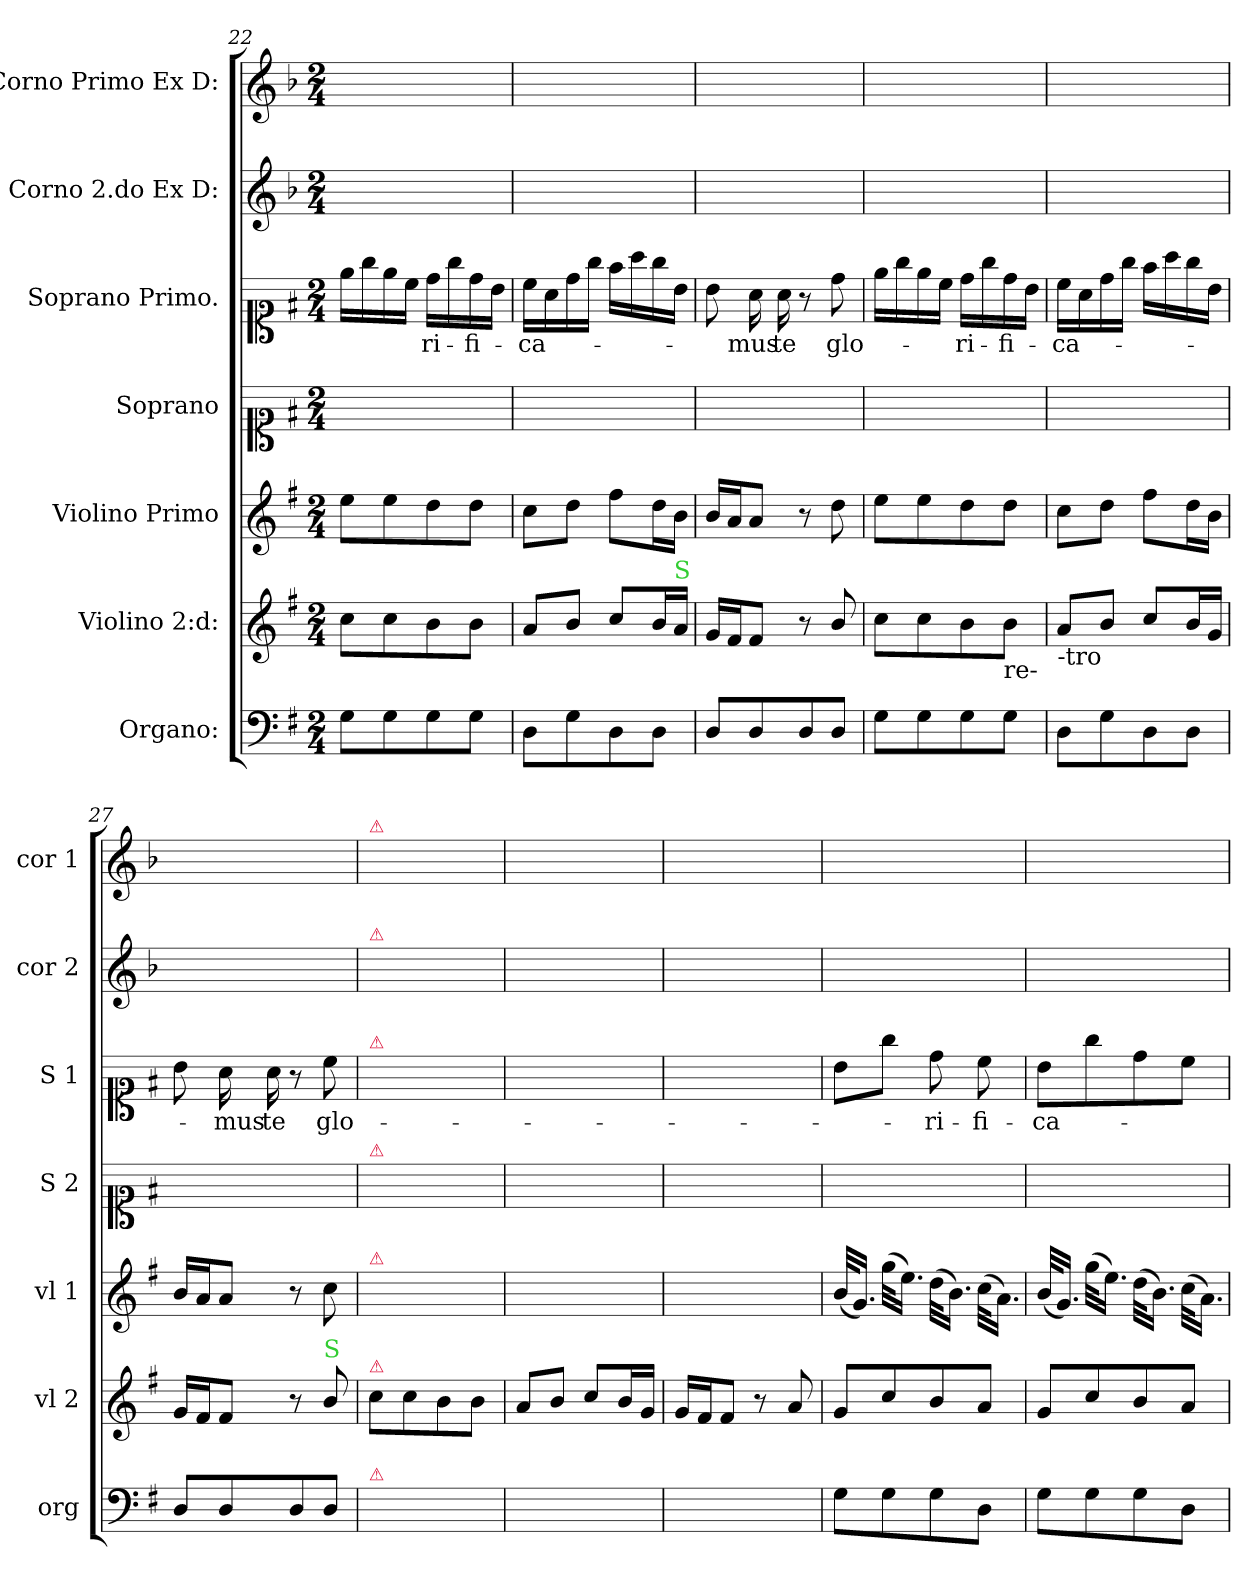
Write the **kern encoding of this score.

**kern	**kern	**kern	**kern	**kern	**text	**kern	**kern
*part7	*part6	*part5	*part4	*part3	*part3	*part2	*part1
*staff7	*staff6	*staff5	*staff4	*staff3	*staff3	*staff2	*staff1
*I"Organo:	*I"Violino 2:d:	*I"Violino Primo	*I"Soprano	*I"Soprano Primo.	*	*I"Corno 2.do Ex D:	*I"Corno Primo Ex D:
*I'org	*I'vl 2	*I'vl 1	*I'S 2	*I'S 1	*	*I'cor 2	*I'cor 1
*clefF4	*clefG2	*clefG2	*clefC1	*clefC1	*	*clefG2	*clefG2
*	*	*	*	*	*	*ITrd6c10	*ITrd6c10
*k[f#]	*k[f#]	*k[f#]	*k[f#]	*k[f#]	*	*k[f#]	*k[f#]
*G:	*G:	*G:	*G:	*G:	*	*G:	*G:
*M2/4	*M2/4	*M2/4	*M2/4	*M2/4	*	*M2/4	*M2/4
=22	=22	=22	=22	=22	=22	=22	=22
8G\L	8cc\L	8ee\L	2ryy	16ee\LL	.	2ryy	2ryy
.	.	.	.	16gg\	.	.	.
8G\	8cc\	8ee\	.	16ee\	.	.	.
.	.	.	.	16cc\JJ	.	.	.
8G\	8b\	8dd\	.	16dd\LL	-ri-	.	.
.	.	.	.	16gg\	.	.	.
8G\J	8b\J	8dd\J	.	16dd\	-fi-	.	.
.	.	.	.	16b\JJ	.	.	.
=23	=23	=23	=23	=23	=23	=23	=23
8D\L	8a/L	8cc\L	2ryy	16cc\LL	-ca-	2ryy	2ryy
.	.	.	.	16a\	.	.	.
8G\	8b/J	8dd\J	.	16dd\	.	.	.
.	.	.	.	16gg\JJ	.	.	.
8D\	8cc/L	8ff#\L	.	16ff#\LL	.	.	.
.	.	.	.	16aa\	.	.	.
8D\J	16b/L	16dd\L	.	16gg\	.	.	.
!	!LO:TX:a:color=limegreen:t=S	!	!	!	!	!	!
.	16a/JJ	16b\JJ	.	16b\JJ	.	.	.
=24	=24	=24	=24	=24	=24	=24	=24
8D/L	16g/LL	16b/LL	2ryy	8b\	.	2ryy	2ryy
.	16f#/J	16a/J	.	.	.	.	.
8D/	8f#/J	8a/J	.	16a\	-mus	.	.
.	.	.	.	16a\	te	.	.
8D/	8r	8r	.	8r	.	.	.
8D/J	8b/	8dd\	.	8dd\	glo-	.	.
=25	=25	=25	=25	=25	=25	=25	=25
8G\L	8cc\L	8ee\L	2ryy	16ee\LL	.	2ryy	2ryy
.	.	.	.	16gg\	.	.	.
8G\	8cc\	8ee\	.	16ee\	.	.	.
.	.	.	.	16cc\JJ	.	.	.
8G\	8b\	8dd\	.	16dd\LL	-ri-	.	.
.	.	.	.	16gg\	.	.	.
!	!LO:TX:b:t=re-	!	!	!	!	!	!
8G\J	8b\J	8dd\J	.	16dd\	-fi-	.	.
.	.	.	.	16b\JJ	.	.	.
=26	=26	=26	=26	=26	=26	=26	=26
!	!LO:TX:b:t=-tro	!	!	!	!	!	!
8D\L	8a/L	8cc\L	2ryy	16cc\LL	-ca-	2ryy	2ryy
.	.	.	.	16a\	.	.	.
8G\	8b/J	8dd\J	.	16dd\	.	.	.
.	.	.	.	16gg\JJ	.	.	.
8D\	8cc/L	8ff#\L	.	16ff#\LL	.	.	.
.	.	.	.	16aa\	.	.	.
8D\J	16b/L	16dd\L	.	16gg\	.	.	.
.	16g/JJ	16b\JJ	.	16b\JJ	.	.	.
=27	=27	=27	=27	=27	=27	=27	=27
8D/L	16g/LL	16b/LL	2ryy	8b\	.	2ryy	2ryy
.	16f#/J	16a/J	.	.	.	.	.
8D/	8f#/J	8a/J	.	16a\	-mus	.	.
.	.	.	.	16a\	te	.	.
8D/	8r	8r	.	8r	.	.	.
!	!LO:TX:a:color=limegreen:t=S	!	!	!	!	!	!
8D/J	8b/	8cc\	.	8cc\	glo-	.	.
=28	=28	=28	=28	=28	=28	=28	=28
!	!	!	!	!	!	!	!LO:TX:a:color=crimson:t=⚠
!	!	!	!	!	!	!LO:TX:a:color=crimson:t=⚠	!
!	!	!	!	!LO:TX:a:color=crimson:t=⚠	!	!	!
!	!	!	!LO:TX:a:color=crimson:t=⚠	!	!	!	!
!	!	!LO:TX:a:color=crimson:t=⚠	!	!	!	!	!
!	!LO:TX:a:color=crimson:t=⚠	!	!	!	!	!	!
!LO:TX:a:color=crimson:t=⚠	!	!	!	!	!	!	!
2ryy	8cc\L	2ryy	2ryy	2ryy	.	2ryy	2ryy
.	8cc\	.	.	.	.	.	.
.	8b\	.	.	.	.	.	.
.	8b\J	.	.	.	.	.	.
=29	=29	=29	=29	=29	=29	=29	=29
2ryy	8a/L	2ryy	2ryy	2ryy	.	2ryy	2ryy
.	8b/J	.	.	.	.	.	.
.	8cc/L	.	.	.	.	.	.
.	16b/L	.	.	.	.	.	.
.	16g/JJ	.	.	.	.	.	.
=30	=30	=30	=30	=30	=30	=30	=30
2ryy	16g/LL	2ryy	2ryy	2ryy	.	2ryy	2ryy
.	16f#/J	.	.	.	.	.	.
.	8f#/J	.	.	.	.	.	.
.	8r	.	.	.	.	.	.
.	8a/	.	.	.	.	.	.
=31	=31	=31	=31	=31	=31	=31	=31
8G\L	8g/L	(32b/KLL	2ryy	8b\L	.	2ryy	2ryy
.	.	16.g/JJ)	.	.	.	.	.
8G\	8cc/	(32gg\KLL	.	8gg\J	.	.	.
.	.	16.ee\JJ)	.	.	.	.	.
8G\	8b/	(32dd\KLL	.	8dd\	-ri-	.	.
.	.	16.b\JJ)	.	.	.	.	.
8D\J	8a/J	(32cc\KLL	.	8cc\	-fi-	.	.
.	.	16.a\JJ)	.	.	.	.	.
=32	=32	=32	=32	=32	=32	=32	=32
8G\L	8g/L	(32b/KLL	2ryy	8b\L	-ca-	2ryy	2ryy
.	.	16.g/JJ)	.	.	.	.	.
8G\	8cc/	(32gg\KLL	.	8gg\	.	.	.
.	.	16.ee\JJ)	.	.	.	.	.
8G\	8b/	(32dd\KLL	.	8dd\	.	.	.
.	.	16.b\JJ)	.	.	.	.	.
8D\J	8a/J	(32cc\KLL	.	8cc\J	.	.	.
.	.	16.a\JJ)	.	.	.	.	.
=	=	=	=	=	=	=	=
*-	*-	*-	*-	*-	*-	*-	*-
